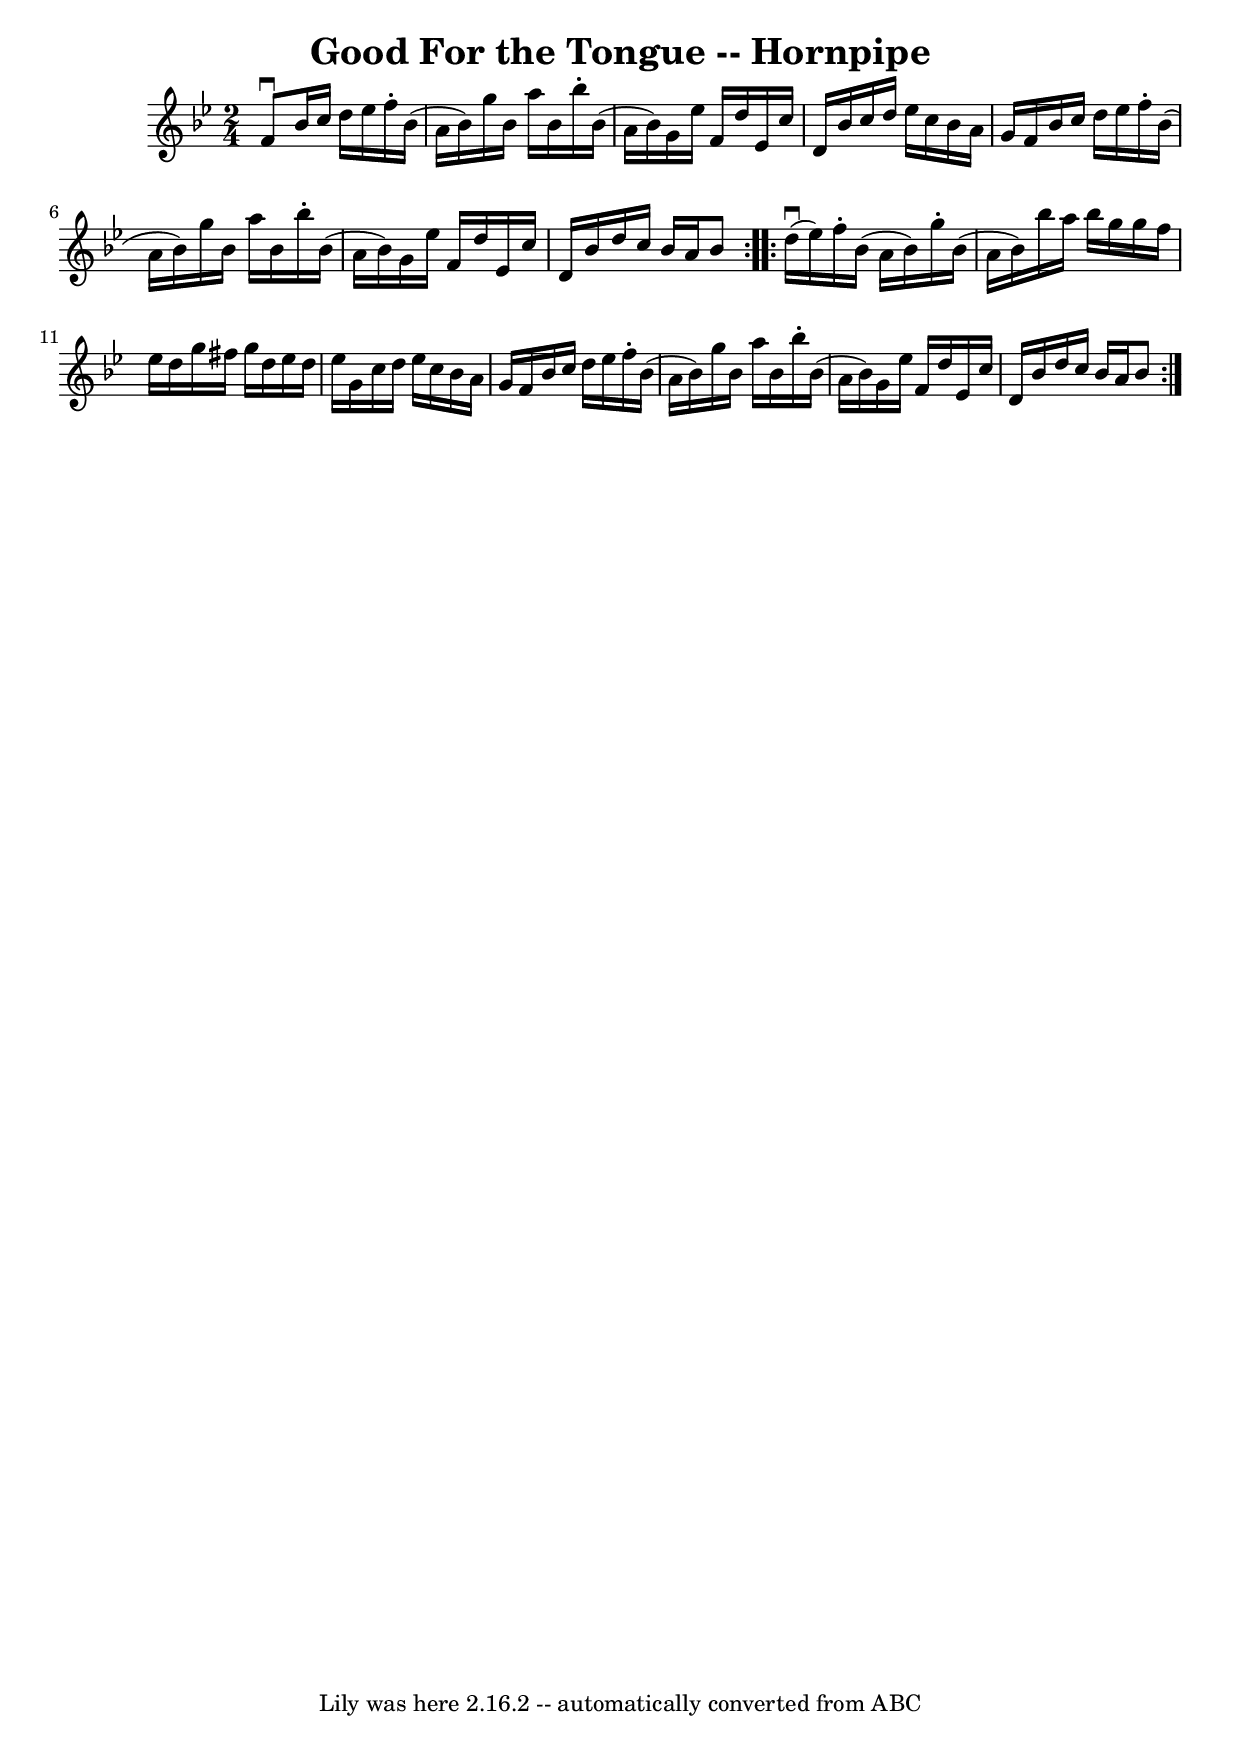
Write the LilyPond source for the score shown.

\version "2.16.2"
\include "Mammoth.ily"
\header {
  %% book = "Cole's 1000 Fiddle Tunes"
 crossRefNumber = "1"
 footnotes = ""
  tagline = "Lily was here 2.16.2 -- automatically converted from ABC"
  title = "Good For the Tongue -- Hornpipe"

}
voicedefault =  {



  \repeat volta 2 {

    \time 2/4      \key bes \major f'8^\downbow  |
 bes'16 c''16 d''16 ees''16 f''16-. bes'16 (a'16 bes'16)  |
 g''16 bes'16 a''16 bes'16 bes''16-. bes'16 (a'16 bes'16)  |
 g'16 ees''16 f'16 d''16 ees'16 c''16 d'16 bes'16   |
 c''16 d''16 ees''16 c''16 bes'16 a'16 g'16 f'16    |
 bes'16 c''16 d''16 ees''16 f''16-. bes'16 (a'16 bes'16)  |
 g''16 bes'16 a''16 bes'16 bes''16-. bes'16 (a'16 bes'16)  |
 g'16 ees''16 f'16 d''16 ees'16 c''16 d'16 bes'16   |
 d''16 c''16 bes'16 a'16  
 bes'8  
  }     
  \repeat volta 2 { d''16 (^\downbow ees''16)  |
 f''16-. bes'16 (a'16 bes'16) g''16-. bes'16 (a'16 bes'16 )  |
 bes''16 a''16 bes''16 g''16 g''16 f''16 ees''16 d''16   |
 g''16 fis''16 g''16 d''16 ees''16 d''16 ees''16 g'16   |
 c''16 d''16 ees''16 c''16 bes'16 a'16 g'16 f'16   |
 bes'16 c''16 d''16 ees''16 f''16-. bes'16 (a'16 bes'16)  |
 g''16 bes'16 a''16 bes'16 bes''16-. bes'16 (a'16 bes'16)  |
 g'16 ees''16 f'16 d''16 ees'16 c''16 d'16 bes'16   |
    
 d''16 c''16 bes'16 a'16 bes'8  
  }   

}

\score{
  <<

    \context Staff="default"
    {
      \voicedefault 
      
    }

  >>
  \layout {
    
  }
  \midi {
  }

}
